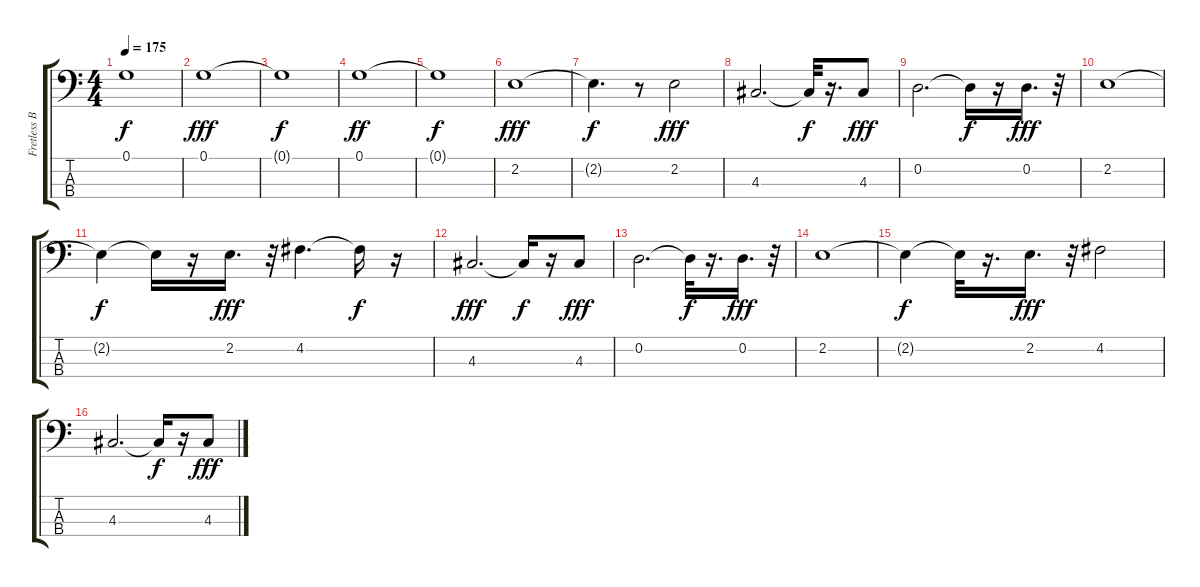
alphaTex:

\track ("Fretless Bass" "Fretless B") {instrument fretlessbass}
\staff {score tabs}
\tuning (G2 D2 A1 E1) {hide}
\ts (4 4)
\tempo 175
\clef f4
\ks c
0.1{t}.1{dy f} |
0.1.1{dy fff} |
0.1{t}.1{dy f} |
0.1.1{dy ff} |
0.1{t}.1{dy f} |
2.2.1{dy fff} |
2.2{t}.4{d dy f} r.8 2.2.2{dy fff} |
4.3.2{d} 4.3{t}.32{dy f} r.16{d} 4.3.8{dy fff} |
0.2.2{d} 0.2{t}.16{dy f} r.16 0.2.16{d dy fff} r.32 |
2.2.1 |
2.2{t}.4{dy f} 2.2{t}.16 r.16 2.2.16{d dy fff} r.32 4.2.4{d} 4.2{t}.16{dy f} r.16 |
4.3.2{d dy fff} 4.3{t}.16{dy f} r.16 4.3.8{dy fff} |
0.2.2{d} 0.2{t}.32{dy f} r.16{d} 0.2.16{d dy fff} r.32 |
2.2.1 |
2.2{t}.4{dy f} 2.2{t}.32 r.16{d} 2.2.16{d dy fff} r.32 4.2.2 |
4.3.2{d} 4.3{t}.16{dy f} r.16 4.3.8{dy fff}
